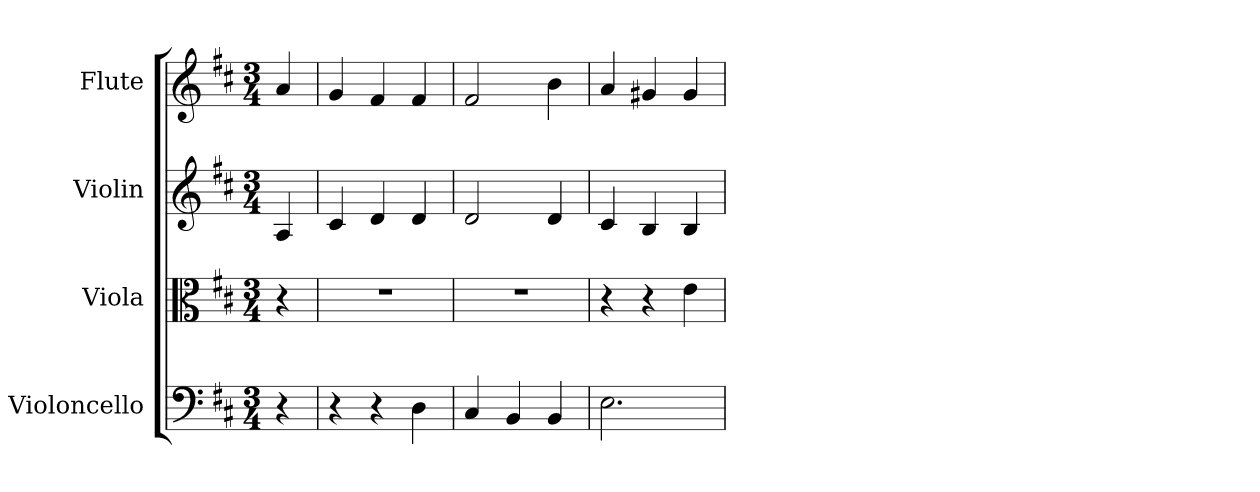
**kern	**kern	**kern	**kern
*part4	*part3	*part2	*part1
*staff4	*staff3	*staff2	*staff1
*I"Violoncello	*I"Viola	*I"Violin	*I"Flute
*I'Vc	*I'Vla	*I'Vln	*I'Fl
*clefF4	*clefC3	*	*
*k[f#c#]	*k[f#c#]	*k[f#c#]	*k[f#c#]
*D:	*D:	*D:	*D:
*M3/4	*M3/4	*M3/4	*M3/4
*MM130	*MM130	*MM130	*MM130
=	=	=	=
4r	4r	4A	4a
=1	=1	=1	=1
4r	2.r	4c#	4g
4r	.	4d	4f#
4D	.	4d	4f#
=2	=2	=2	=2
4C#	2.r	2d	2f#
4BB	.	.	.
4BB	.	4d	4b
=3	=3	=3	=3
2.E	4r	4c#	4a
.	4r	4B	4g#X
.	4e	4B	4g#
=	=	=	=
*-	*-	*-	*-
